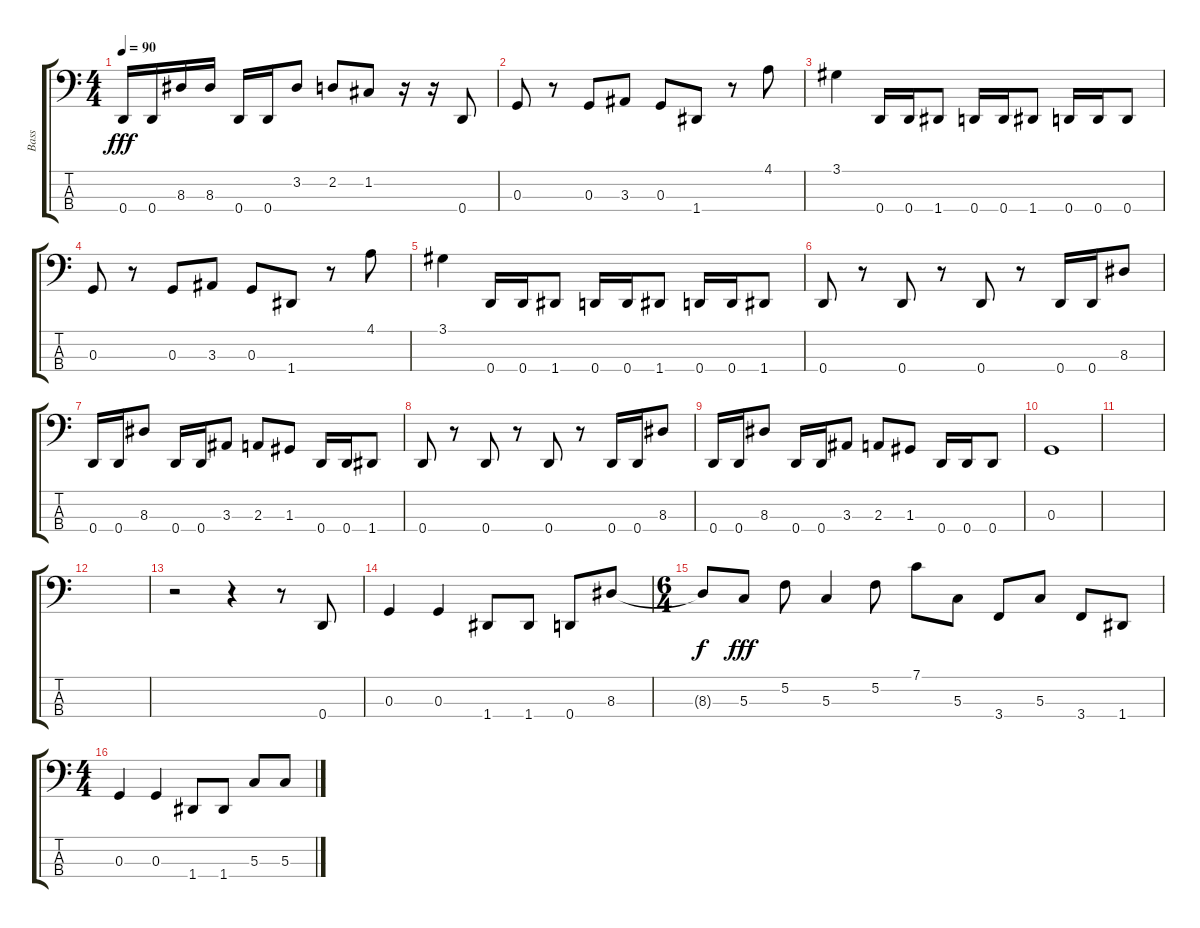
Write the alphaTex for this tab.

\track ("Bass" "Bass") {instrument electricbassfinger}
\staff {score tabs}
\tuning (F2 C2 G1 D1) {hide}
\ts (4 4)
\tempo 90
\clef f4
\ks c
0.4.16{dy fff} 0.4.16 8.3.16 8.3.16 0.4.16 0.4.16 3.2.8 2.2.8 1.2.8 r.16 r.16 0.4.8 |
0.3.8 r.8 0.3.8 3.3.8 0.3.8 1.4.8 r.8 4.1.8 |
3.1.4 0.4.16 0.4.16 1.4.8 0.4.16 0.4.16 1.4.8 0.4.16 0.4.16 0.4.8 |
0.3.8 r.8 0.3.8 3.3.8 0.3.8 1.4.8 r.8 4.1.8 |
3.1.4 0.4.16 0.4.16 1.4.8 0.4.16 0.4.16 1.4.8 0.4.16 0.4.16 1.4.8 |
0.4.8 r.8 0.4.8 r.8 0.4.8 r.8 0.4.16 0.4.16 8.3.8 |
0.4.16 0.4.16 8.3.8 0.4.16 0.4.16 3.3.8 2.3.8 1.3.8 0.4.16 0.4.16 1.4.8 |
0.4.8 r.8 0.4.8 r.8 0.4.8 r.8 0.4.16 0.4.16 8.3.8 |
0.4.16 0.4.16 8.3.8 0.4.16 0.4.16 3.3.8 2.3.8 1.3.8 0.4.16 0.4.16 0.4.8 |
0.3.1 |
|
|
r.2 r.4 r.8 0.4.8 |
0.3.4 0.3.4 1.4.8 1.4.8 0.4.8 8.3.8 |
\ts (6 4)
8.3{t}.8{dy f} 5.3.8{dy fff} 5.2.8 5.3.4 5.2.8 7.1.8 5.3.8 3.4.8 5.3.8 3.4.8 1.4.8 |
\ts (4 4)
0.3.4 0.3.4 1.4.8 1.4.8 5.3.8 5.3.8
